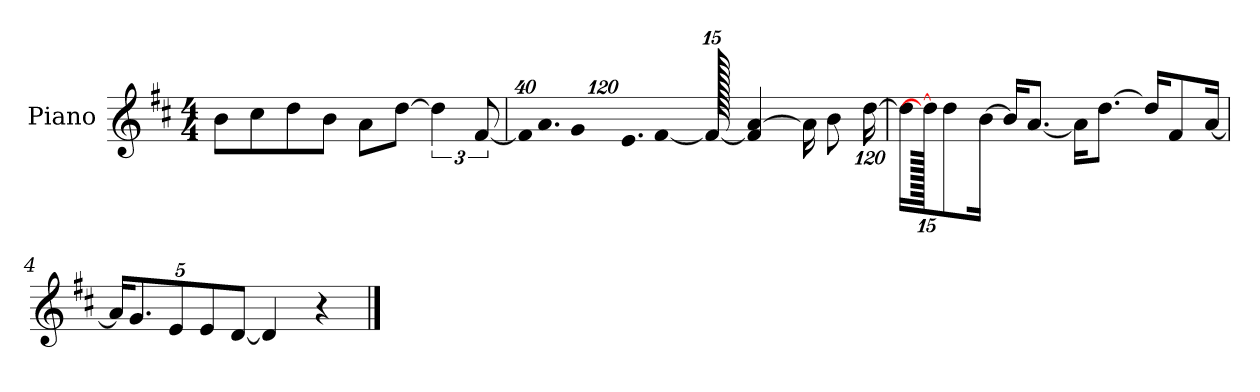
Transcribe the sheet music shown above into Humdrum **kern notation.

**kern
*part1
*staff1
*I"Piano
*I'P-no
*clefG2
*k[f#c#]
*M4/4
*MM90
=1
8b\L
8cc#\
8dd\
8b\J
8a\L
[8dd\J
6dd\]
[12f#/
=2
*Xbrackettup
!LO:N:vis=32
640%23f#/KLL]
!LO:N:vis=16.
960%103a/J
!LO:N:vis=8
960%137g/
!LO:N:vis=16.
960%103e/L
[384%41f#/J
1920f#/_
4f#/] [4a/
16a\KL]
8b\
[1920%119dd\Jk
=3
16dd\KL]
1920dd\_
8dd\
[16b\Jk
16b/KL]
[8.a/J
16a\KL]
[8.dd\J
16dd/KL]
8f#/
[16a/Jk
=4
20a/KL]
10.g/
10e/
10e/
[10d/J
4d/]
4r
==
*-
